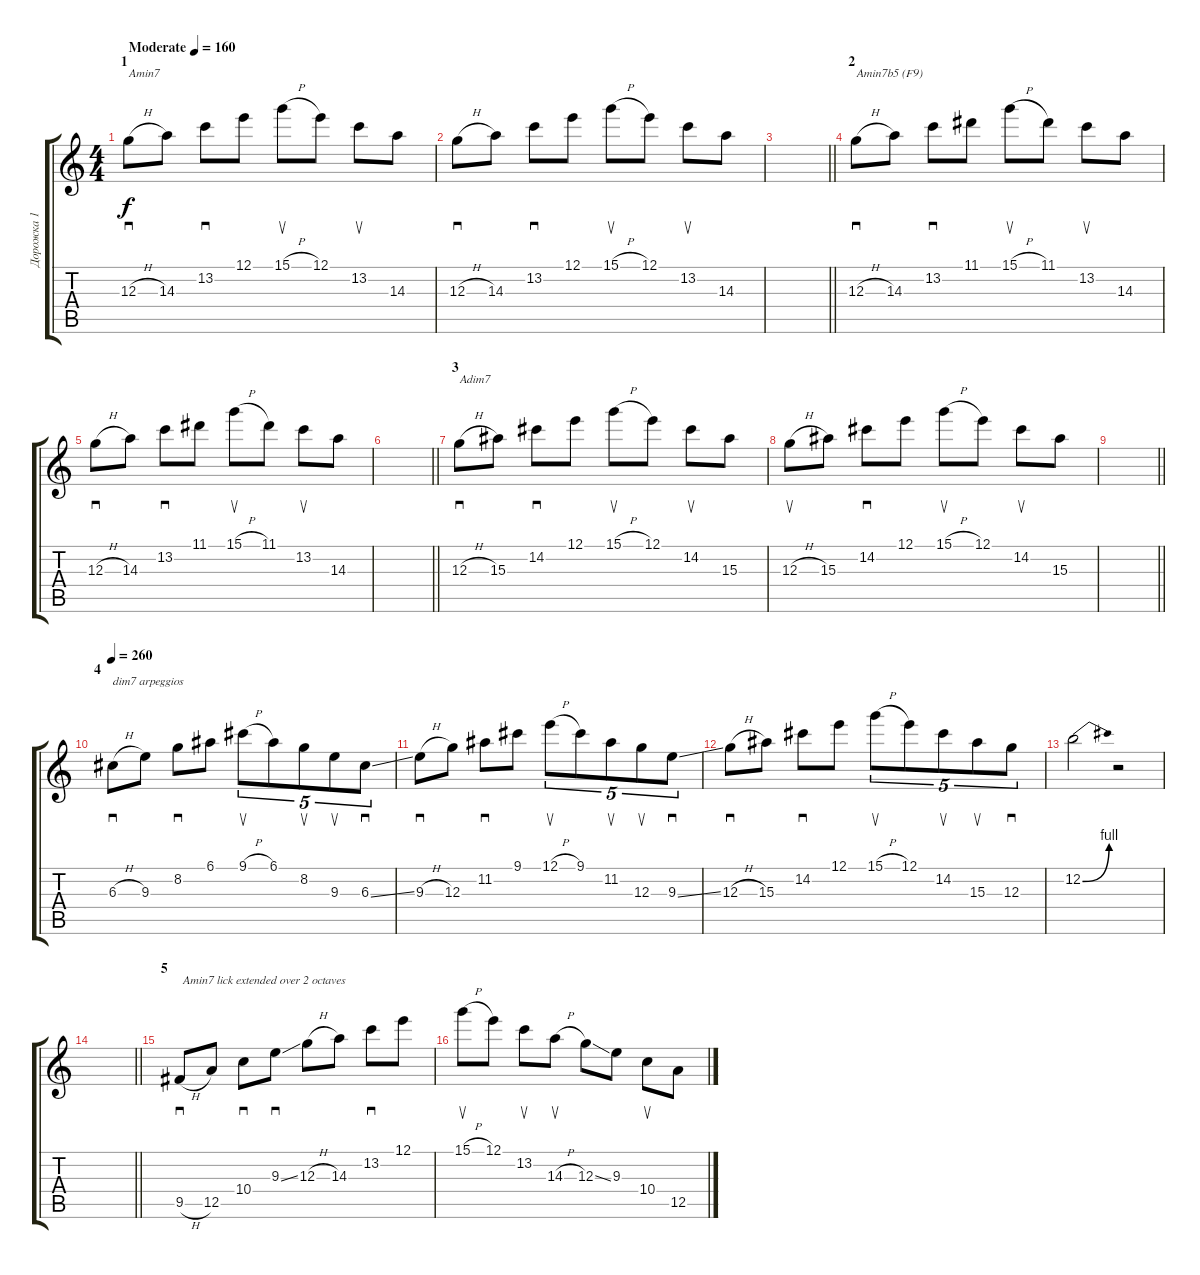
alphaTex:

\track ("Дорожка 1" "Дорожка 1") {instrument overdrivenguitar}
\staff {score tabs}
\tuning (E4 B3 G3 D3 A2 E2) {hide}
\ts (4 4)
\section ("" "1")
\tempo (160 "Moderate")
\clef g2
\ks c
12.3{h}.8{sd txt "Amin7" dy f instrument overdrivenguitar} 14.3.8 13.2.8{sd} 12.1.8 15.1{h}.8{su} 12.1.8 13.2.8{su} 14.3.8 |
12.3{h}.8{sd} 14.3.8 13.2.8{sd} 12.1.8 15.1{h}.8{su} 12.1.8 13.2.8{su} 14.3.8 |
\barLineRight lightlight
|
\section ("" "2")
12.3{h}.8{sd txt "Amin7b5 (F9)"} 14.3.8 13.2.8{sd} 11.1.8 15.1{h}.8{su} 11.1.8 13.2.8{su} 14.3.8 |
12.3{h}.8{sd} 14.3.8 13.2.8{sd} 11.1.8 15.1{h}.8{su} 11.1.8 13.2.8{su} 14.3.8 |
\barLineRight lightlight
|
\section ("" "3")
12.3{h}.8{sd txt "Adim7"} 15.3.8 14.2.8{sd} 12.1.8 15.1{h}.8{su} 12.1.8 14.2.8{su} 15.3.8 |
12.3{h}.8{su} 15.3.8 14.2.8{sd} 12.1.8 15.1{h}.8{su} 12.1.8 14.2.8{su} 15.3.8 |
\barLineRight lightlight
|
\section ("" "4")
\tempo 260
6.3{h}.8{sd txt "dim7 arpeggios"} 9.3.8 8.2.8{sd} 6.1.8 9.1{h}.8{su tu (5 4)} 6.1.8{tu (5 4)} 8.2.8{su tu (5 4)} 9.3.8{su tu (5 4)} 6.3{ss}.8{sd tu (5 4)} |
9.3{h}.8{sd} 12.3.8 11.2.8{sd} 9.1.8 12.1{h}.8{su tu (5 4)} 9.1.8{tu (5 4)} 11.2.8{su tu (5 4)} 12.3.8{su tu (5 4)} 9.3{ss}.8{sd tu (5 4)} |
12.3{h}.8{sd} 15.3.8 14.2.8{sd} 12.1.8 15.1{h}.8{su tu (5 4)} 12.1.8{tu (5 4)} 14.2.8{su tu (5 4)} 15.3.8{su tu (5 4)} 12.3.8{sd tu (5 4)} |
12.2{be (bend 0 0 60 4)}.2 r.2 |
\barLineRight lightlight
|
\section ("" "5")
9.5{h}.8{sd txt " Amin7 lick extended over 2 octaves"} 12.5.8 10.4.8{sd} 9.3{ss}.8{sd} 12.3{h}.8 14.3.8 13.2.8{sd} 12.1.8 |
15.1{h}.8{su} 12.1.8 13.2.8{su} 14.3{h}.8{su} 12.3{ss}.8 9.3.8 10.4.8{su} 12.5.8
